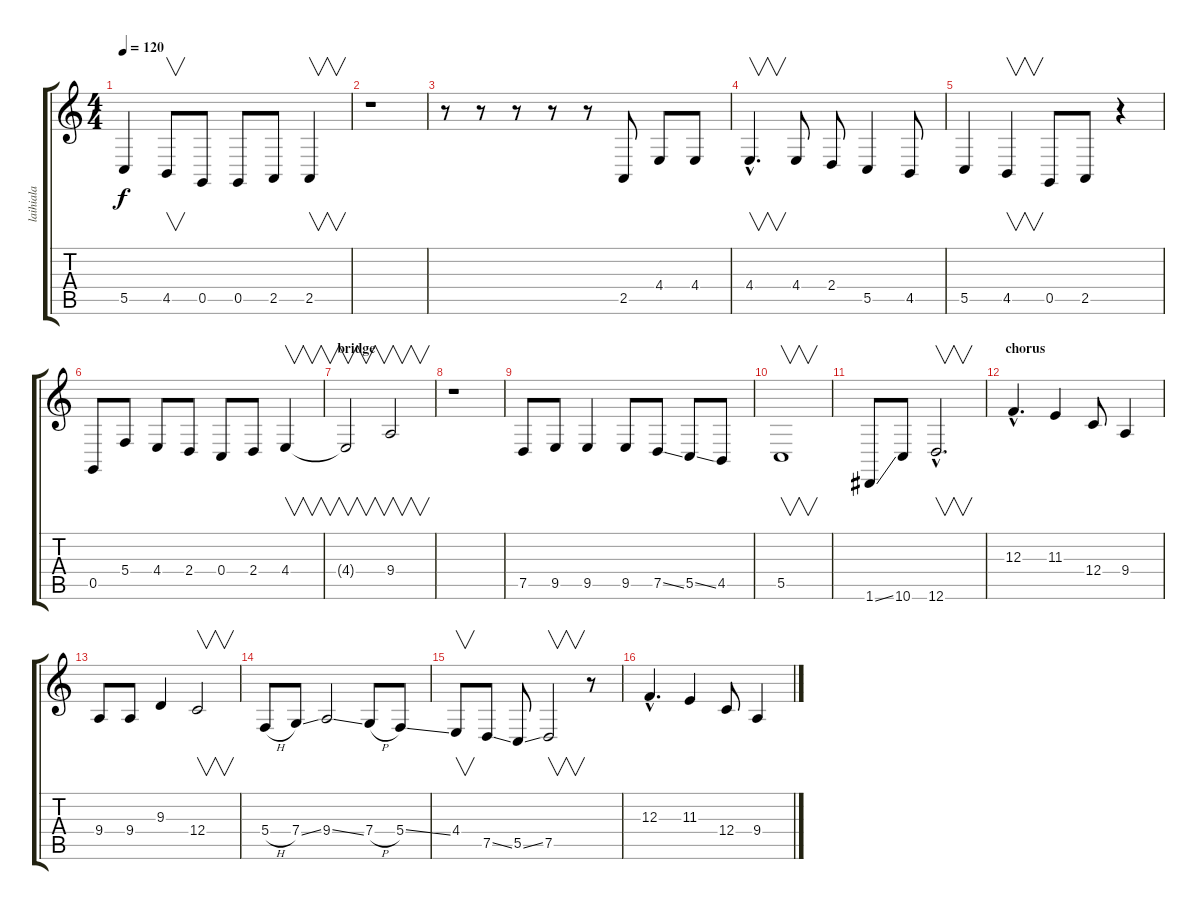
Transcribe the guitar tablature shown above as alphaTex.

\track ("laihiala" "laihiala") {instrument lead6voice}
\staff {score tabs}
\tuning (D4 A3 F3 C3 G2 D2) {hide}
\ts (4 4)
\tempo 120
\clef g2
\ks c
5.5.4{dy f} 4.5.8{v} 0.5.8 0.5.8 2.5.8 2.5.4{v} |
r.1 |
r.8 r.8 r.8 r.8 r.8 2.5.8 4.4.8 4.4.8 |
4.4{hac}.4{v d} 4.4.8 2.4.8 5.5.4 4.5.8 |
5.5.4 4.5.4{v} 0.5.8 2.5.8 r.4 |
0.5.8 5.4.8 4.4.8 2.4.8 0.4.8 2.4.8 4.4.4{v} |
\section ("" "bridge")
4.4{t}.2{v} 9.4.2{v} |
r.1 |
7.5.8 9.5.8 9.5.4 9.5.8 7.5{ss}.8 5.5{ss}.8 4.5.8 |
5.5.1{v} |
1.6{ss}.8 10.6.8 12.6{hac}.2{v d} |
\section ("" "chorus")
12.3{hac}.4{d} 11.3.4 12.4.8 9.4.4 |
9.4.8 9.4.8 9.3.4 12.4.2{v} |
5.4{h}.8 7.4{ss}.8 9.4{ss}.2 7.4{h}.8 5.4{ss}.8 |
4.4.8{v} 7.5{ss}.8 5.5{ss}.8 7.5.2{v} r.8 |
12.3{hac}.4{d} 11.3.4 12.4.8 9.4.4
